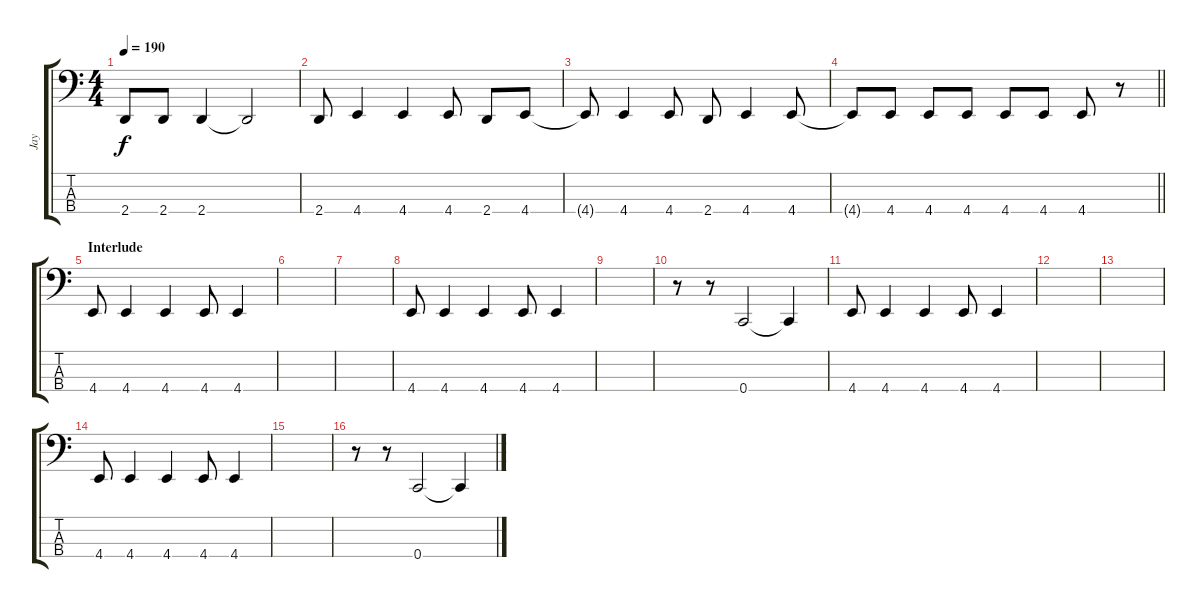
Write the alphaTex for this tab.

\track ("Jay" "Jay") {instrument electricbasspick}
\staff {score tabs}
\tuning (F2 C2 G1 C1) {hide}
\ts (4 4)
\tempo 190
\clef f4
\ks c
2.4{t}.8{dy f} 2.4.8 2.4.4 2.4{t}.2 |
2.4.8 4.4.4 4.4.4 4.4.8 2.4.8 4.4.8 |
4.4{t}.8 4.4.4 4.4.8 2.4.8 4.4.4 4.4.8 |
\barLineRight lightlight
4.4{t}.8 4.4.8 4.4.8 4.4.8 4.4.8 4.4.8 4.4.8 r.8 |
\section ("" "Interlude")
4.4.8 4.4.4 4.4.4 4.4.8 4.4.4 |
|
|
4.4.8 4.4.4 4.4.4 4.4.8 4.4.4 |
|
r.8 r.8 0.4.2 0.4{t}.4 |
4.4.8 4.4.4 4.4.4 4.4.8 4.4.4 |
|
|
4.4.8 4.4.4 4.4.4 4.4.8 4.4.4 |
|
r.8 r.8 0.4.2 0.4{t}.4
